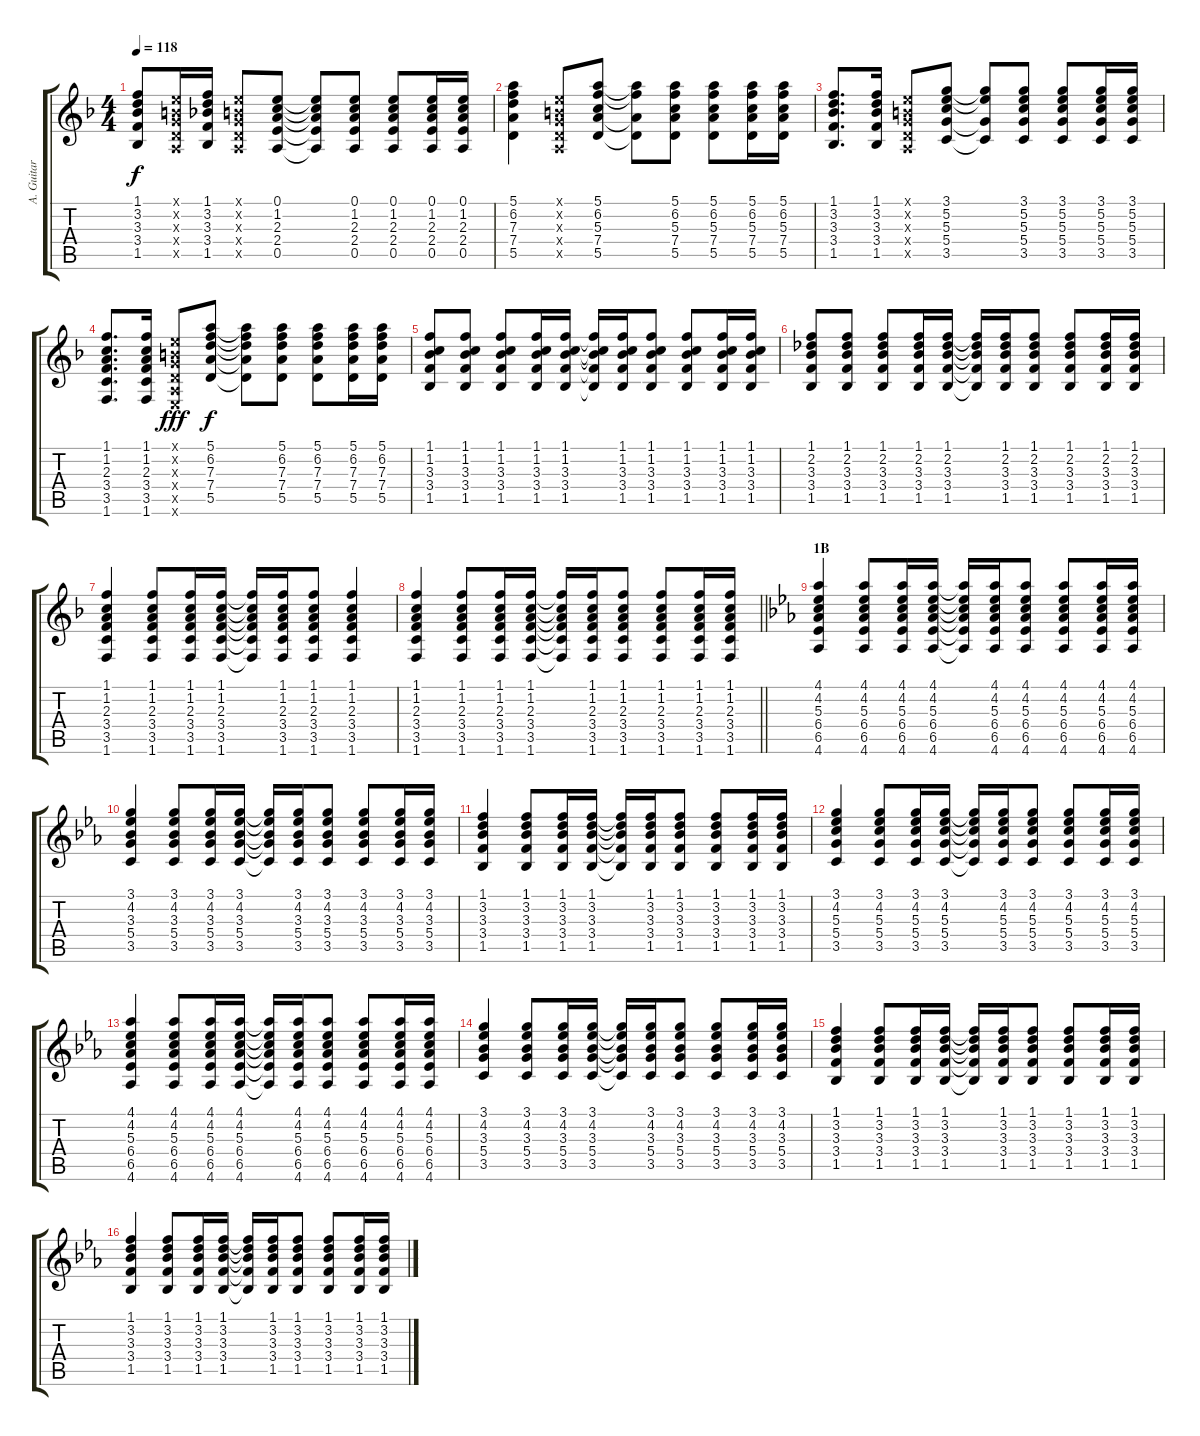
\track ("A. Guitar" "A. Guitar") {instrument acousticguitarsteel}
\staff {score tabs}
\tuning (E4 B3 G3 D3 A2 E2) {hide}
\ts (4 4)
\tempo 118
\clef g2
\ks f
(1.1 3.2 3.3 3.4 1.5).8{dy f} (0.1{x} 0.2{x} 0.3{x} 0.4{x} 0.5{x}).16 (1.1 3.2 3.3 3.4 1.5).16 (0.1{x} 0.2{x} 0.3{x} 0.4{x} 0.5{x}).8 (0.1 1.2 2.3 2.4 0.5).8 (0.1{t} 1.2{t} 2.3{t} 2.4{t} 0.5{t}).8 (0.1 1.2 2.3 2.4 0.5).8 (0.1 1.2 2.3 2.4 0.5).8 (0.1 1.2 2.3 2.4 0.5).16 (0.1 1.2 2.3 2.4 0.5).16 |
(5.1 6.2 7.3 7.4 5.5).4 (0.1{x} 0.2{x} 0.3{x} 0.4{x} 0.5{x}).8 (5.1 6.2 5.3 7.4 5.5).8 (5.1{t} 6.2{t} 7.4{t} 5.5{t}).8 (5.1 6.2 5.3 7.4 5.5).8 (5.1 6.2 5.3 7.4 5.5).8 (5.1 6.2 5.3 7.4 5.5).16 (5.1 6.2 5.3 7.4 5.5).16 |
(1.1 3.2 3.3 3.4 1.5).8{d} (1.1 3.2 3.3 3.4 1.5).16 (0.1{x} 0.2{x} 0.3{x} 0.4{x} 0.5{x}).8 (3.1 5.2 5.3 5.4 3.5).8 (3.1{t} 5.2{t} 5.4{t} 3.5{t}).8 (3.1 5.2 5.3 5.4 3.5).8 (3.1 5.2 5.3 5.4 3.5).8 (3.1 5.2 5.3 5.4 3.5).16 (3.1 5.2 5.3 5.4 3.5).16 |
(1.1 1.2 2.3 3.4 3.5 1.6).8{d} (1.1 1.2 2.3 3.4 3.5 1.6).16 (0.1{x} 0.2{x} 0.3{x} 0.4{x} 0.5{x} 0.6{x}).8{dy fff} (5.1 6.2 7.3 7.4 5.5).8{dy f} (5.1{t} 6.2{t} 7.3{t} 7.4{t} 5.5{t}).8 (5.1 6.2 7.3 7.4 5.5).8 (5.1 6.2 7.3 7.4 5.5).8 (5.1 6.2 7.3 7.4 5.5).16 (5.1 6.2 7.3 7.4 5.5).16 |
(1.1 1.2 3.3 3.4 1.5).8 (1.1 1.2 3.3 3.4 1.5).8 (1.1 1.2 3.3 3.4 1.5).8 (1.1 1.2 3.3 3.4 1.5).16 (1.1 1.2 3.3 3.4 1.5).16 (1.1{t} 1.2{t} 3.3{t} 3.4{t} 1.5{t}).16 (1.1 1.2 3.3 3.4 1.5).16 (1.1 1.2 3.3 3.4 1.5).8 (1.1 1.2 3.3 3.4 1.5).8 (1.1 1.2 3.3 3.4 1.5).16 (1.1 1.2 3.3 3.4 1.5).16 |
(1.1 2.2 3.3 3.4 1.5).8 (1.1 2.2 3.3 3.4 1.5).8 (1.1 2.2 3.3 3.4 1.5).8 (1.1 2.2 3.3 3.4 1.5).16 (1.1 2.2 3.3 3.4 1.5).16 (1.1{t} 2.2{t} 3.3{t} 3.4{t} 1.5{t}).16 (1.1 2.2 3.3 3.4 1.5).16 (1.1 2.2 3.3 3.4 1.5).8 (1.1 2.2 3.3 3.4 1.5).8 (1.1 2.2 3.3 3.4 1.5).16 (1.1 2.2 3.3 3.4 1.5).16 |
(1.1 1.2 2.3 3.4 3.5 1.6).4 (1.1 1.2 2.3 3.4 3.5 1.6).8 (1.1 1.2 2.3 3.4 3.5 1.6).16 (1.1 1.2 2.3 3.4 3.5 1.6).16 (1.1{t} 1.2{t} 2.3{t} 3.4{t} 3.5{t} 1.6{t}).16 (1.1 1.2 2.3 3.4 3.5 1.6).16 (1.1 1.2 2.3 3.4 3.5 1.6).8 (1.1 1.2 2.3 3.4 3.5 1.6).4 |
\barLineRight lightlight
(1.1 1.2 2.3 3.4 3.5 1.6).4 (1.1 1.2 2.3 3.4 3.5 1.6).8 (1.1 1.2 2.3 3.4 3.5 1.6).16 (1.1 1.2 2.3 3.4 3.5 1.6).16 (1.1{t} 1.2{t} 2.3{t} 3.4{t} 3.5{t} 1.6{t}).16 (1.1 1.2 2.3 3.4 3.5 1.6).16 (1.1 1.2 2.3 3.4 3.5 1.6).8 (1.1 1.2 2.3 3.4 3.5 1.6).8 (1.1 1.2 2.3 3.4 3.5 1.6).16 (1.1 1.2 2.3 3.4 3.5 1.6).16 |
\section ("" "1B")
\ks eb
(4.1 4.2 5.3 6.4 6.5 4.6).4 (4.1 4.2 5.3 6.4 6.5 4.6).8 (4.1 4.2 5.3 6.4 6.5 4.6).16 (4.1 4.2 5.3 6.4 6.5 4.6).16 (4.1{t} 4.2{t} 5.3{t} 6.4{t} 6.5{t} 4.6{t}).16 (4.1 4.2 5.3 6.4 6.5 4.6).16 (4.1 4.2 5.3 6.4 6.5 4.6).8 (4.1 4.2 5.3 6.4 6.5 4.6).8 (4.1 4.2 5.3 6.4 6.5 4.6).16 (4.1 4.2 5.3 6.4 6.5 4.6).16 |
(3.1 4.2 3.3 5.4 3.5).4 (3.1 4.2 3.3 5.4 3.5).8 (3.1 4.2 3.3 5.4 3.5).16 (3.1 4.2 3.3 5.4 3.5).16 (3.1{t} 4.2{t} 3.3{t} 5.4{t} 3.5{t}).16 (3.1 4.2 3.3 5.4 3.5).16 (3.1 4.2 3.3 5.4 3.5).8 (3.1 4.2 3.3 5.4 3.5).8 (3.1 4.2 3.3 5.4 3.5).16 (3.1 4.2 3.3 5.4 3.5).16 |
(1.1 3.2 3.3 3.4 1.5).4 (1.1 3.2 3.3 3.4 1.5).8 (1.1 3.2 3.3 3.4 1.5).16 (1.1 3.2 3.3 3.4 1.5).16 (1.1{t} 3.2{t} 3.3{t} 3.4{t} 1.5{t}).16 (1.1 3.2 3.3 3.4 1.5).16 (1.1 3.2 3.3 3.4 1.5).8 (1.1 3.2 3.3 3.4 1.5).8 (1.1 3.2 3.3 3.4 1.5).16 (1.1 3.2 3.3 3.4 1.5).16 |
(3.1 4.2 5.3 5.4 3.5).4 (3.1 4.2 5.3 5.4 3.5).8 (3.1 4.2 5.3 5.4 3.5).16 (3.1 4.2 5.3 5.4 3.5).16 (3.1{t} 4.2{t} 5.3{t} 5.4{t} 3.5{t}).16 (3.1 4.2 5.3 5.4 3.5).16 (3.1 4.2 5.3 5.4 3.5).8 (3.1 4.2 5.3 5.4 3.5).8 (3.1 4.2 5.3 5.4 3.5).16 (3.1 4.2 5.3 5.4 3.5).16 |
(4.1 4.2 5.3 6.4 6.5 4.6).4 (4.1 4.2 5.3 6.4 6.5 4.6).8 (4.1 4.2 5.3 6.4 6.5 4.6).16 (4.1 4.2 5.3 6.4 6.5 4.6).16 (4.1{t} 4.2{t} 5.3{t} 6.4{t} 6.5{t} 4.6{t}).16 (4.1 4.2 5.3 6.4 6.5 4.6).16 (4.1 4.2 5.3 6.4 6.5 4.6).8 (4.1 4.2 5.3 6.4 6.5 4.6).8 (4.1 4.2 5.3 6.4 6.5 4.6).16 (4.1 4.2 5.3 6.4 6.5 4.6).16 |
(3.1 4.2 3.3 5.4 3.5).4 (3.1 4.2 3.3 5.4 3.5).8 (3.1 4.2 3.3 5.4 3.5).16 (3.1 4.2 3.3 5.4 3.5).16 (3.1{t} 4.2{t} 3.3{t} 5.4{t} 3.5{t}).16 (3.1 4.2 3.3 5.4 3.5).16 (3.1 4.2 3.3 5.4 3.5).8 (3.1 4.2 3.3 5.4 3.5).8 (3.1 4.2 3.3 5.4 3.5).16 (3.1 4.2 3.3 5.4 3.5).16 |
(1.1 3.2 3.3 3.4 1.5).4 (1.1 3.2 3.3 3.4 1.5).8 (1.1 3.2 3.3 3.4 1.5).16 (1.1 3.2 3.3 3.4 1.5).16 (1.1{t} 3.2{t} 3.3{t} 3.4{t} 1.5{t}).16 (1.1 3.2 3.3 3.4 1.5).16 (1.1 3.2 3.3 3.4 1.5).8 (1.1 3.2 3.3 3.4 1.5).8 (1.1 3.2 3.3 3.4 1.5).16 (1.1 3.2 3.3 3.4 1.5).16 |
(1.1 3.2 3.3 3.4 1.5).4 (1.1 3.2 3.3 3.4 1.5).8 (1.1 3.2 3.3 3.4 1.5).16 (1.1 3.2 3.3 3.4 1.5).16 (1.1{t} 3.2{t} 3.3{t} 3.4{t} 1.5{t}).16 (1.1 3.2 3.3 3.4 1.5).16 (1.1 3.2 3.3 3.4 1.5).8 (1.1 3.2 3.3 3.4 1.5).8 (1.1 3.2 3.3 3.4 1.5).16 (1.1 3.2 3.3 3.4 1.5).16
